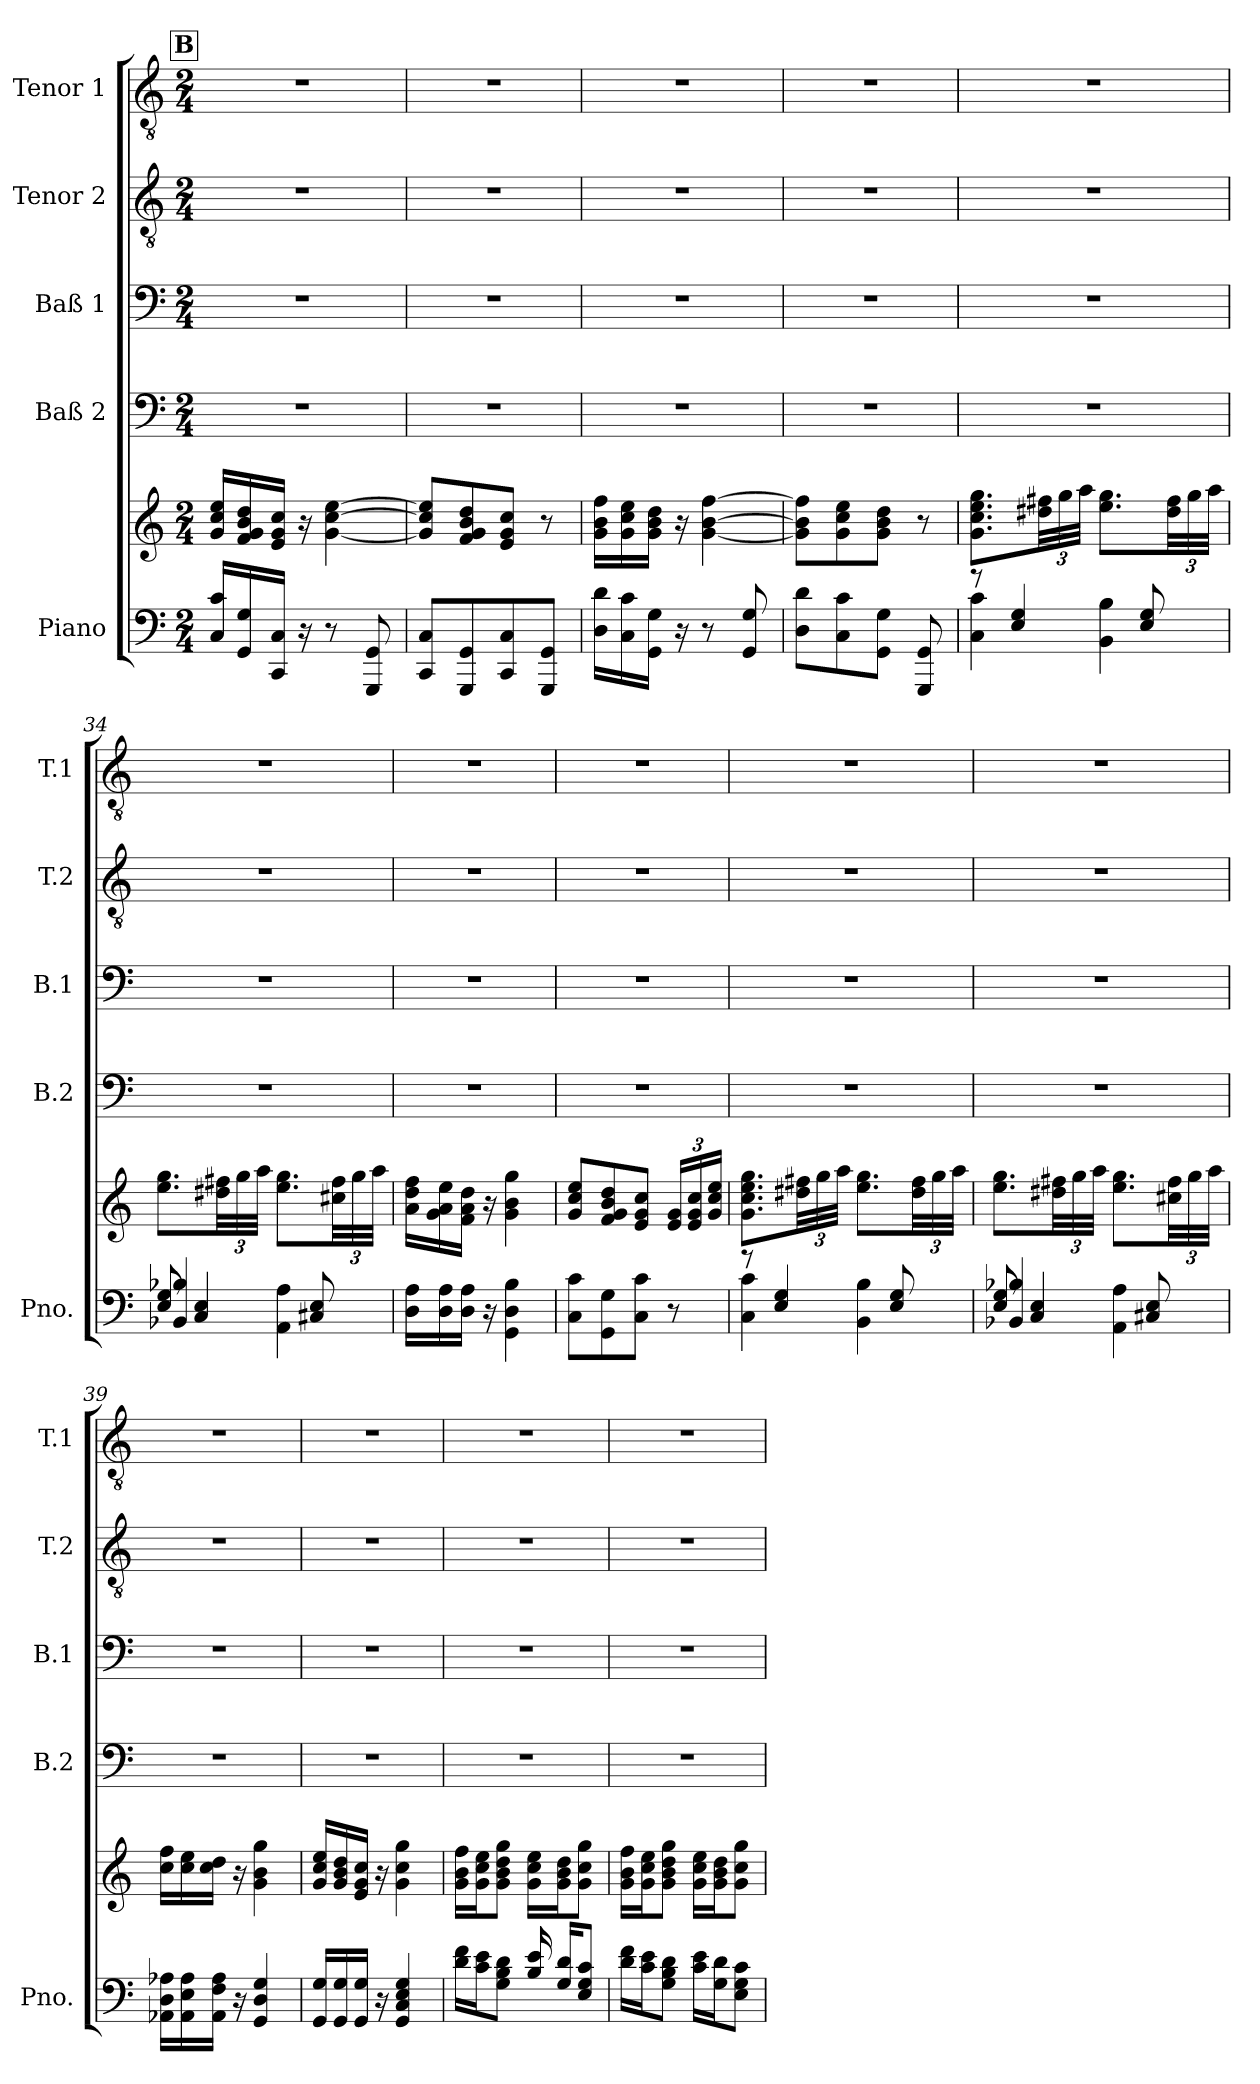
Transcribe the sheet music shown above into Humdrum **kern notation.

**kern	**kern	**kern	**kern	**kern	**kern
*part5	*part5	*part4	*part3	*part2	*part1
*staff6	*staff5	*staff4	*staff3	*staff2	*staff1
*I"Piano	*	*I"Baß 2	*I"Baß 1	*I"Tenor 2	*I"Tenor 1
*I'Pno.	*	*I'B.2	*I'B.1	*I'T.2	*I'T.1
*clefF4	*clefG2	*clefF4	*clefF4	*clefGv2	*clefGv2
*k[]	*k[]	*k[]	*k[]	*k[]	*k[]
*M2/4	*M2/4	*M2/4	*M2/4	*M2/4	*M2/4
!!LO:REH:place=s1:a:B:fs=14:t=B
=29	=29	=29	=29	=29	=29
16C/ 16c/LL	16g/ 16cc/ 16ee/LL	2r	2r	2r	2r
16GG/ 16G/	16f/ 16g/ 16b/ 16dd/	.	.	.	.
16CC/ 16C/JJ	16e/ 16g/ 16cc/JJ	.	.	.	.
16r	16r	.	.	.	.
8r	[4g\ [4cc\ [4ee\	.	.	.	.
8GGG/ 8GG/	.	.	.	.	.
!!LO:LB:g=z
=30	=30	=30	=30	=30	=30
8CC/ 8C/L	8g/] 8cc/] 8ee/]L	2r	2r	2r	2r
8GGG/ 8GG/	8f/ 8g/ 8b/ 8dd/	.	.	.	.
8CC/ 8C/	8e/ 8g/ 8cc/J	.	.	.	.
8GGG/ 8GG/J	8r	.	.	.	.
=31	=31	=31	=31	=31	=31
16D\ 16d\LL	16g\ 16b\ 16ff\LL	2r	2r	2r	2r
16C\ 16c\	16g\ 16cc\ 16ee\	.	.	.	.
16GG\ 16G\JJ	16g\ 16b\ 16dd\JJ	.	.	.	.
16r	16r	.	.	.	.
8r	[4g\ [4b\ [4ff\	.	.	.	.
8GG/ 8G/	.	.	.	.	.
=32	=32	=32	=32	=32	=32
8D\ 8d\L	8g\] 8b\] 8ff\]L	2r	2r	2r	2r
8C\ 8c\	8g\ 8cc\ 8ee\	.	.	.	.
8GG\ 8G\J	8g\ 8b\ 8dd\J	.	.	.	.
8GGG/ 8GG/	8r	.	.	.	.
=33	=33	=33	=33	=33	=33
*^	*	*	*	*	*
8r	4C\ 4c\	8.g\ 8.cc\ 8.ee\ 8.gg\L	2r	2r	2r	2r
4E/ 4G/	.	.	.	.	.	.
.	.	48dd#X\ 48ff#X\LL	.	.	.	.
.	.	48gg\	.	.	.	.
.	.	48aa\JJJ	.	.	.	.
.	4BB\ 4B\	8.ee\ 8.gg\L	.	.	.	.
8E/ 8G/	.	.	.	.	.	.
.	.	48dd#\ 48ff#\LL	.	.	.	.
.	.	48gg\	.	.	.	.
.	.	48aa\JJJ	.	.	.	.
=34	=34	=34	=34	=34	=34	=34
8E/ 8G/	4BB-X/ 4B-X/	8.ee\ 8.gg\L	2r	2r	2r	2r
4C/ 4E/	.	.	.	.	.	.
.	.	48dd#X\ 48ff#X\LL	.	.	.	.
.	.	48gg\	.	.	.	.
.	.	48aa\JJJ	.	.	.	.
.	4AA\ 4A\	8.ee\ 8.gg\L	.	.	.	.
8C#X/ 8E/	.	.	.	.	.	.
.	.	48cc#X\ 48ff#\LL	.	.	.	.
.	.	48gg\	.	.	.	.
.	.	48aa\JJJ	.	.	.	.
*v	*v	*	*	*	*	*
=35	=35	=35	=35	=35	=35
16D\ 16A\LL	16a\ 16dd\ 16ff\LL	2r	2r	2r	2r
16D\ 16A\	16g\ 16a\ 16ee\	.	.	.	.
16D\ 16A\JJ	16f\ 16a\ 16dd\JJ	.	.	.	.
16r	16r	.	.	.	.
4GG\ 4D\ 4B\	4g\ 4b\ 4gg\	.	.	.	.
!!LO:LB:g=z
=36	=36	=36	=36	=36	=36
8C\ 8c\L	8g/ 8cc/ 8ee/L	2r	2r	2r	2r
8GG\ 8G\	8f/ 8g/ 8b/ 8dd/	.	.	.	.
8C\ 8c\J	8e/ 8g/ 8cc/J	.	.	.	.
8r	24e/ 24g/LL	.	.	.	.
.	24e/ 24g/ 24cc/	.	.	.	.
.	24g/ 24cc/ 24ee/JJ	.	.	.	.
=37	=37	=37	=37	=37	=37
*^	*	*	*	*	*
8r	4C\ 4c\	8.g\ 8.cc\ 8.ee\ 8.gg\L	2r	2r	2r	2r
4E/ 4G/	.	.	.	.	.	.
.	.	48dd#X\ 48ff#X\LL	.	.	.	.
.	.	48gg\	.	.	.	.
.	.	48aa\JJJ	.	.	.	.
.	4BB\ 4B\	8.ee\ 8.gg\L	.	.	.	.
8E/ 8G/	.	.	.	.	.	.
.	.	48dd#\ 48ff#\LL	.	.	.	.
.	.	48gg\	.	.	.	.
.	.	48aa\JJJ	.	.	.	.
=38	=38	=38	=38	=38	=38	=38
8E/ 8G/	4BB-X/ 4B-X/	8.ee\ 8.gg\L	2r	2r	2r	2r
4C/ 4E/	.	.	.	.	.	.
.	.	48dd#X\ 48ff#X\LL	.	.	.	.
.	.	48gg\	.	.	.	.
.	.	48aa\JJJ	.	.	.	.
.	4AA\ 4A\	8.ee\ 8.gg\L	.	.	.	.
8C#X/ 8E/	.	.	.	.	.	.
.	.	48cc#X\ 48ff#\LL	.	.	.	.
.	.	48gg\	.	.	.	.
.	.	48aa\JJJ	.	.	.	.
*v	*v	*	*	*	*	*
=39	=39	=39	=39	=39	=39
16AA-X\ 16D\ 16A-X\LL	16cc\ 16ff\LL	2r	2r	2r	2r
16AA-\ 16E\ 16A-\	16cc\ 16ee\	.	.	.	.
16AA-\ 16F\ 16A-\JJ	16cc\ 16dd\JJ	.	.	.	.
16r	16r	.	.	.	.
4GG/ 4D/ 4G/	4g\ 4b\ 4gg\	.	.	.	.
=40	=40	=40	=40	=40	=40
16GG/ 16G/LL	16g/ 16cc/ 16ee/LL	2r	2r	2r	2r
16GG/ 16G/	16g/ 16b/ 16dd/	.	.	.	.
16GG/ 16G/JJ	16e/ 16g/ 16cc/JJ	.	.	.	.
16r	16r	.	.	.	.
4GG/ 4C/ 4E/ 4G/	4g\ 4cc\ 4gg\	.	.	.	.
!!LO:LB:g=z
=41	=41	=41	=41	=41	=41
16d\ 16f\LL	16g\ 16b\ 16ff\LL	2r	2r	2r	2r
16c\ 16e\J	16g\ 16cc\ 16ee\J	.	.	.	.
8G\ 8B\ 8d\J	8g\ 8b\ 8dd\ 8gg\J	.	.	.	.
16B/ 16e/	16g\ 16cc\ 16ee\LL	.	.	.	.
16G/ 16d/KL	16g\ 16b\ 16dd\J	.	.	.	.
8E/ 8G/ 8c/J	8g\ 8cc\ 8gg\J	.	.	.	.
=42	=42	=42	=42	=42	=42
16d\ 16f\LL	16g\ 16b\ 16ff\LL	2r	2r	2r	2r
16c\ 16e\J	16g\ 16cc\ 16ee\J	.	.	.	.
8G\ 8B\ 8d\J	8g\ 8b\ 8dd\ 8gg\J	.	.	.	.
16c\ 16e\LL	16g\ 16cc\ 16ee\LL	.	.	.	.
16G\ 16d\J	16g\ 16b\ 16dd\J	.	.	.	.
8E\ 8G\ 8c\J	8g\ 8cc\ 8gg\J	.	.	.	.
=	=	=	=	=	=
*-	*-	*-	*-	*-	*-
